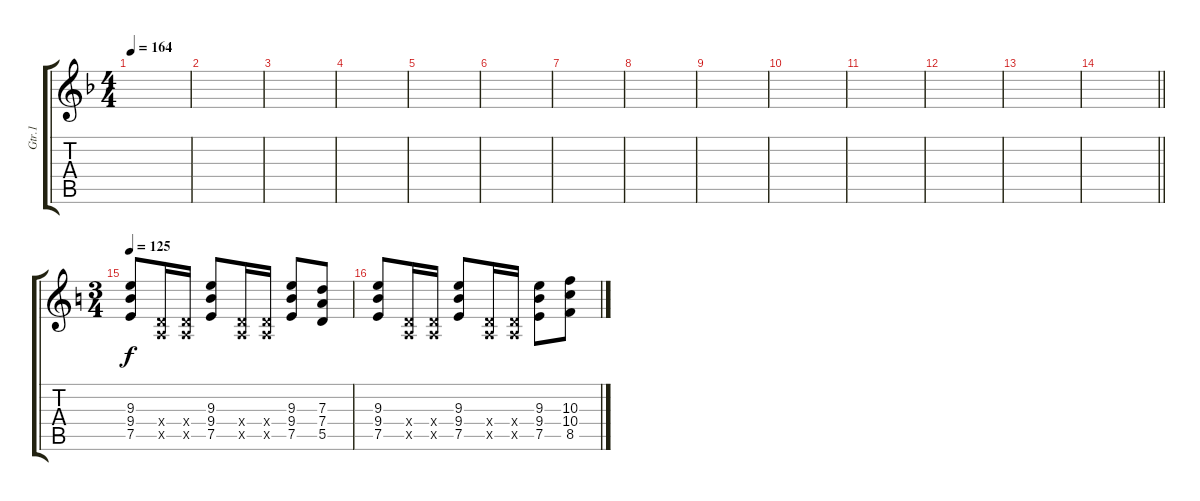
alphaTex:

\track ("Gtr.1" "Gtr.1") {instrument distortionguitar}
\staff {score tabs}
\tuning (E4 B3 G3 D3 A2 E2) {hide}
\ts (4 4)
\tempo 164
\clef g2
\ks f
|
|
|
|
|
|
|
|
|
|
|
|
|
\barLineRight lightlight
|
\ts (3 4)
\tempo 125
\ks c
(9.3 9.4 7.5).8 (0.4{x} 0.5{x}).16 (0.4{x} 0.5{x}).16 (9.3 9.4 7.5).8 (0.4{x} 0.5{x}).16 (0.4{x} 0.5{x}).16 (9.3 9.4 7.5).8 (7.3 7.4 5.5).8 |
(9.3 9.4 7.5).8 (0.4{x} 0.5{x}).16 (0.4{x} 0.5{x}).16 (9.3 9.4 7.5).8 (0.4{x} 0.5{x}).16 (0.4{x} 0.5{x}).16 (9.3 9.4 7.5).8 (10.3 10.4 8.5).8
